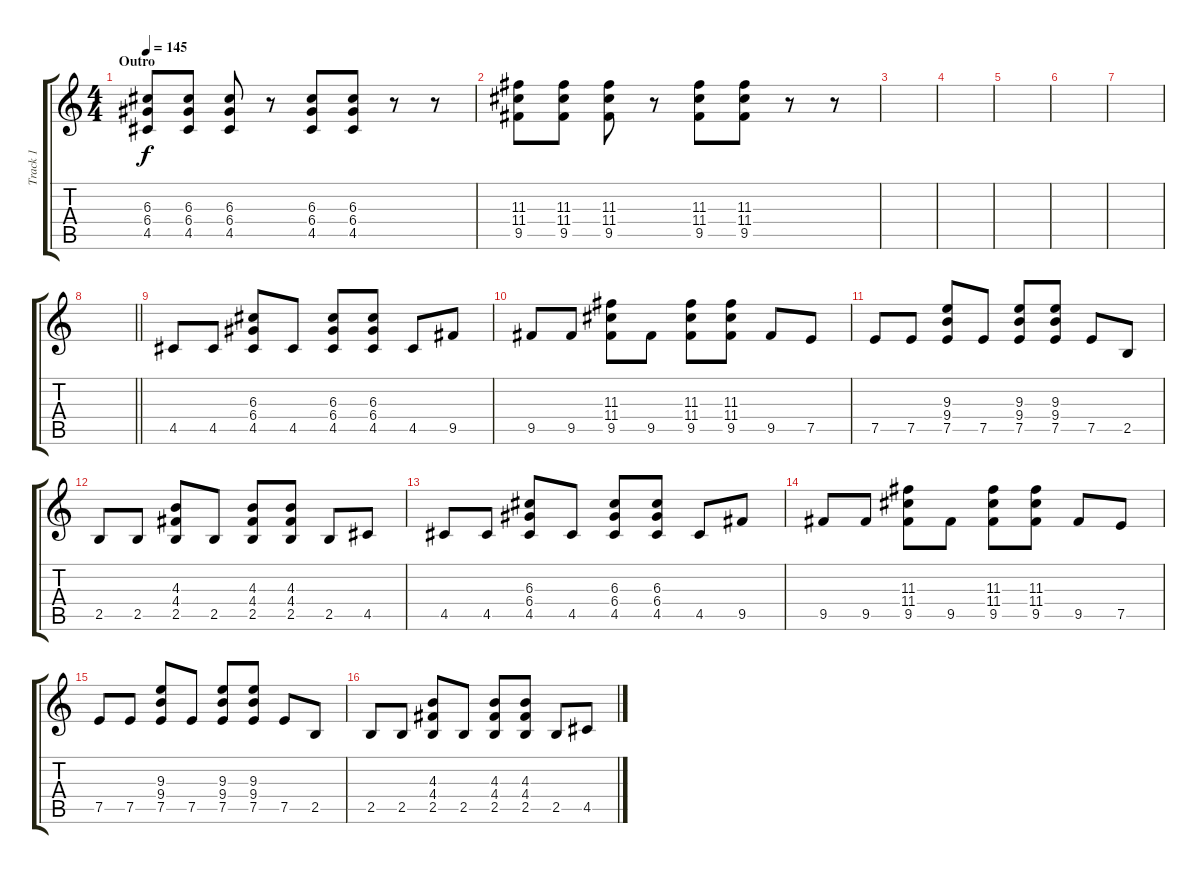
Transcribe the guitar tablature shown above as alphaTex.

\track ("Track 1" "Track 1") {instrument electricguitarclean}
\staff {score tabs}
\tuning (E4 B3 G3 D3 A2 E2) {hide}
\ts (4 4)
\section ("" "Outro")
\tempo 145
\clef g2
\ks c
(6.3 6.4 4.5).8{dy f} (6.3 6.4 4.5).8 (6.3 6.4 4.5).8 r.8 (6.3 6.4 4.5).8 (6.3 6.4 4.5).8 r.8 r.8 |
(11.3 11.4 9.5).8 (11.3 11.4 9.5).8 (11.3 11.4 9.5).8 r.8 (11.3 11.4 9.5).8 (11.3 11.4 9.5).8 r.8 r.8 |
|
|
|
|
|
\barLineRight lightlight
|
4.5.8 4.5.8 (6.3 6.4 4.5).8 4.5.8 (6.3 6.4 4.5).8 (6.3 6.4 4.5).8 4.5.8 9.5.8 |
9.5.8 9.5.8 (11.3 11.4 9.5).8 9.5.8 (11.3 11.4 9.5).8 (11.3 11.4 9.5).8 9.5.8 7.5.8 |
7.5.8 7.5.8 (9.3 9.4 7.5).8 7.5.8 (9.3 9.4 7.5).8 (9.3 9.4 7.5).8 7.5.8 2.5.8 |
2.5.8 2.5.8 (4.3 4.4 2.5).8 2.5.8 (4.3 4.4 2.5).8 (4.3 4.4 2.5).8 2.5.8 4.5.8 |
4.5.8 4.5.8 (6.3 6.4 4.5).8 4.5.8 (6.3 6.4 4.5).8 (6.3 6.4 4.5).8 4.5.8 9.5.8 |
9.5.8 9.5.8 (11.3 11.4 9.5).8 9.5.8 (11.3 11.4 9.5).8 (11.3 11.4 9.5).8 9.5.8 7.5.8 |
7.5.8 7.5.8 (9.3 9.4 7.5).8 7.5.8 (9.3 9.4 7.5).8 (9.3 9.4 7.5).8 7.5.8 2.5.8 |
2.5.8 2.5.8 (4.3 4.4 2.5).8 2.5.8 (4.3 4.4 2.5).8 (4.3 4.4 2.5).8 2.5.8 4.5.8
